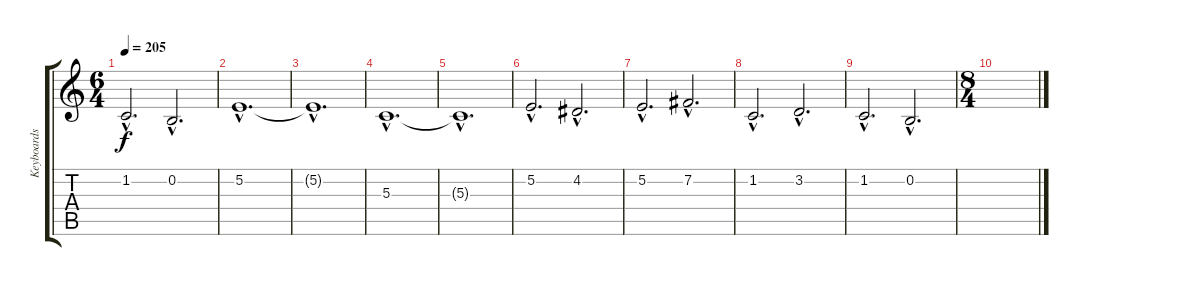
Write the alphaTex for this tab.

\track ("Keyboards 2" "Keyboards ") {instrument churchorgan}
\staff {score tabs}
\tuning (E4 B3 G3 D3 A2 E2) {hide}
\ts (6 4)
\tempo 205
\clef g2
\ks c
1.2{hac}.2{d dy f} 0.2{hac}.2{d} |
5.2{hac}.1{d} |
5.2{hac t}.1{d} |
5.3{hac}.1{d} |
5.3{hac t}.1{d} |
5.2{hac}.2{d} 4.2{hac}.2{d} |
5.2{hac}.2{d} 7.2{hac}.2{d} |
1.2{hac}.2{d} 3.2{hac}.2{d} |
1.2{hac}.2{d} 0.2{hac}.2{d} |
\ts (8 4)
